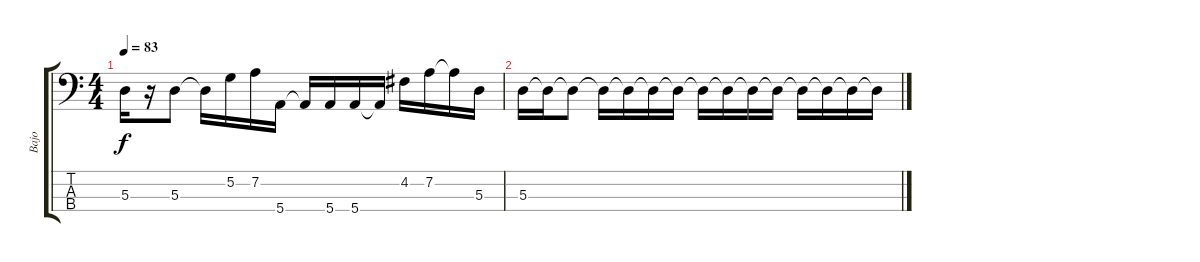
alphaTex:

\track ("Bajo" "Bajo") {instrument fretlessbass}
\staff {score tabs}
\tuning (G2 D2 A1 E1) {hide}
\ts (4 4)
\tempo 83
\clef f4
\ks c
5.3.16{dy f} r.16 5.3.8 5.3{t}.16 5.2.16 7.2.16 5.4.16 5.4{t}.16 5.4.16 5.4.16 5.4{t}.16 4.2.16 7.2.16 7.2{t}.16 5.3.16 |
5.3.16 5.3{t}.16 5.3{t}.8 5.3{t}.16 5.3{t}.16 5.3{t}.16 5.3{t}.16 5.3{t}.16 5.3{t}.16 5.3{t}.16 5.3{t}.16 5.3{t}.16 5.3{t}.16 5.3{t}.16 5.3{t}.16
